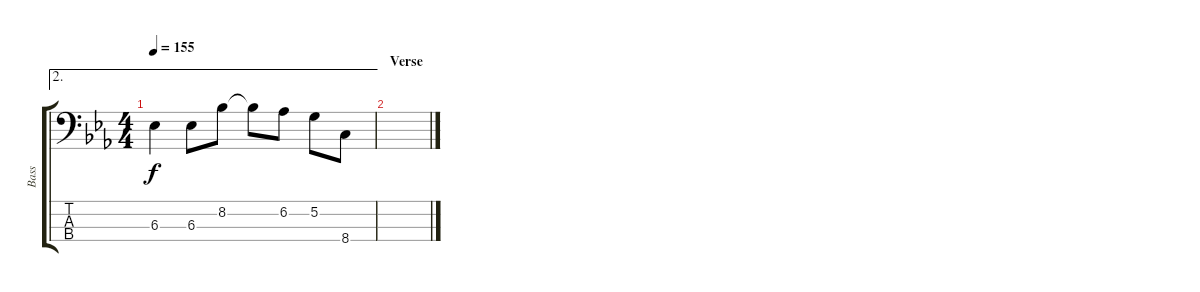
\track ("Bass" "Bass") {instrument electricbasspick}
\staff {score tabs}
\tuning (G2 D2 A1 E1) {hide}
\ae 2
\ts (4 4)
\tempo 155
\clef f4
\ks eb
6.3.4{dy f} 6.3.8 8.2.8 8.2{t}.8 6.2.8 5.2.8 8.4.8 |
\section ("" "Verse")
